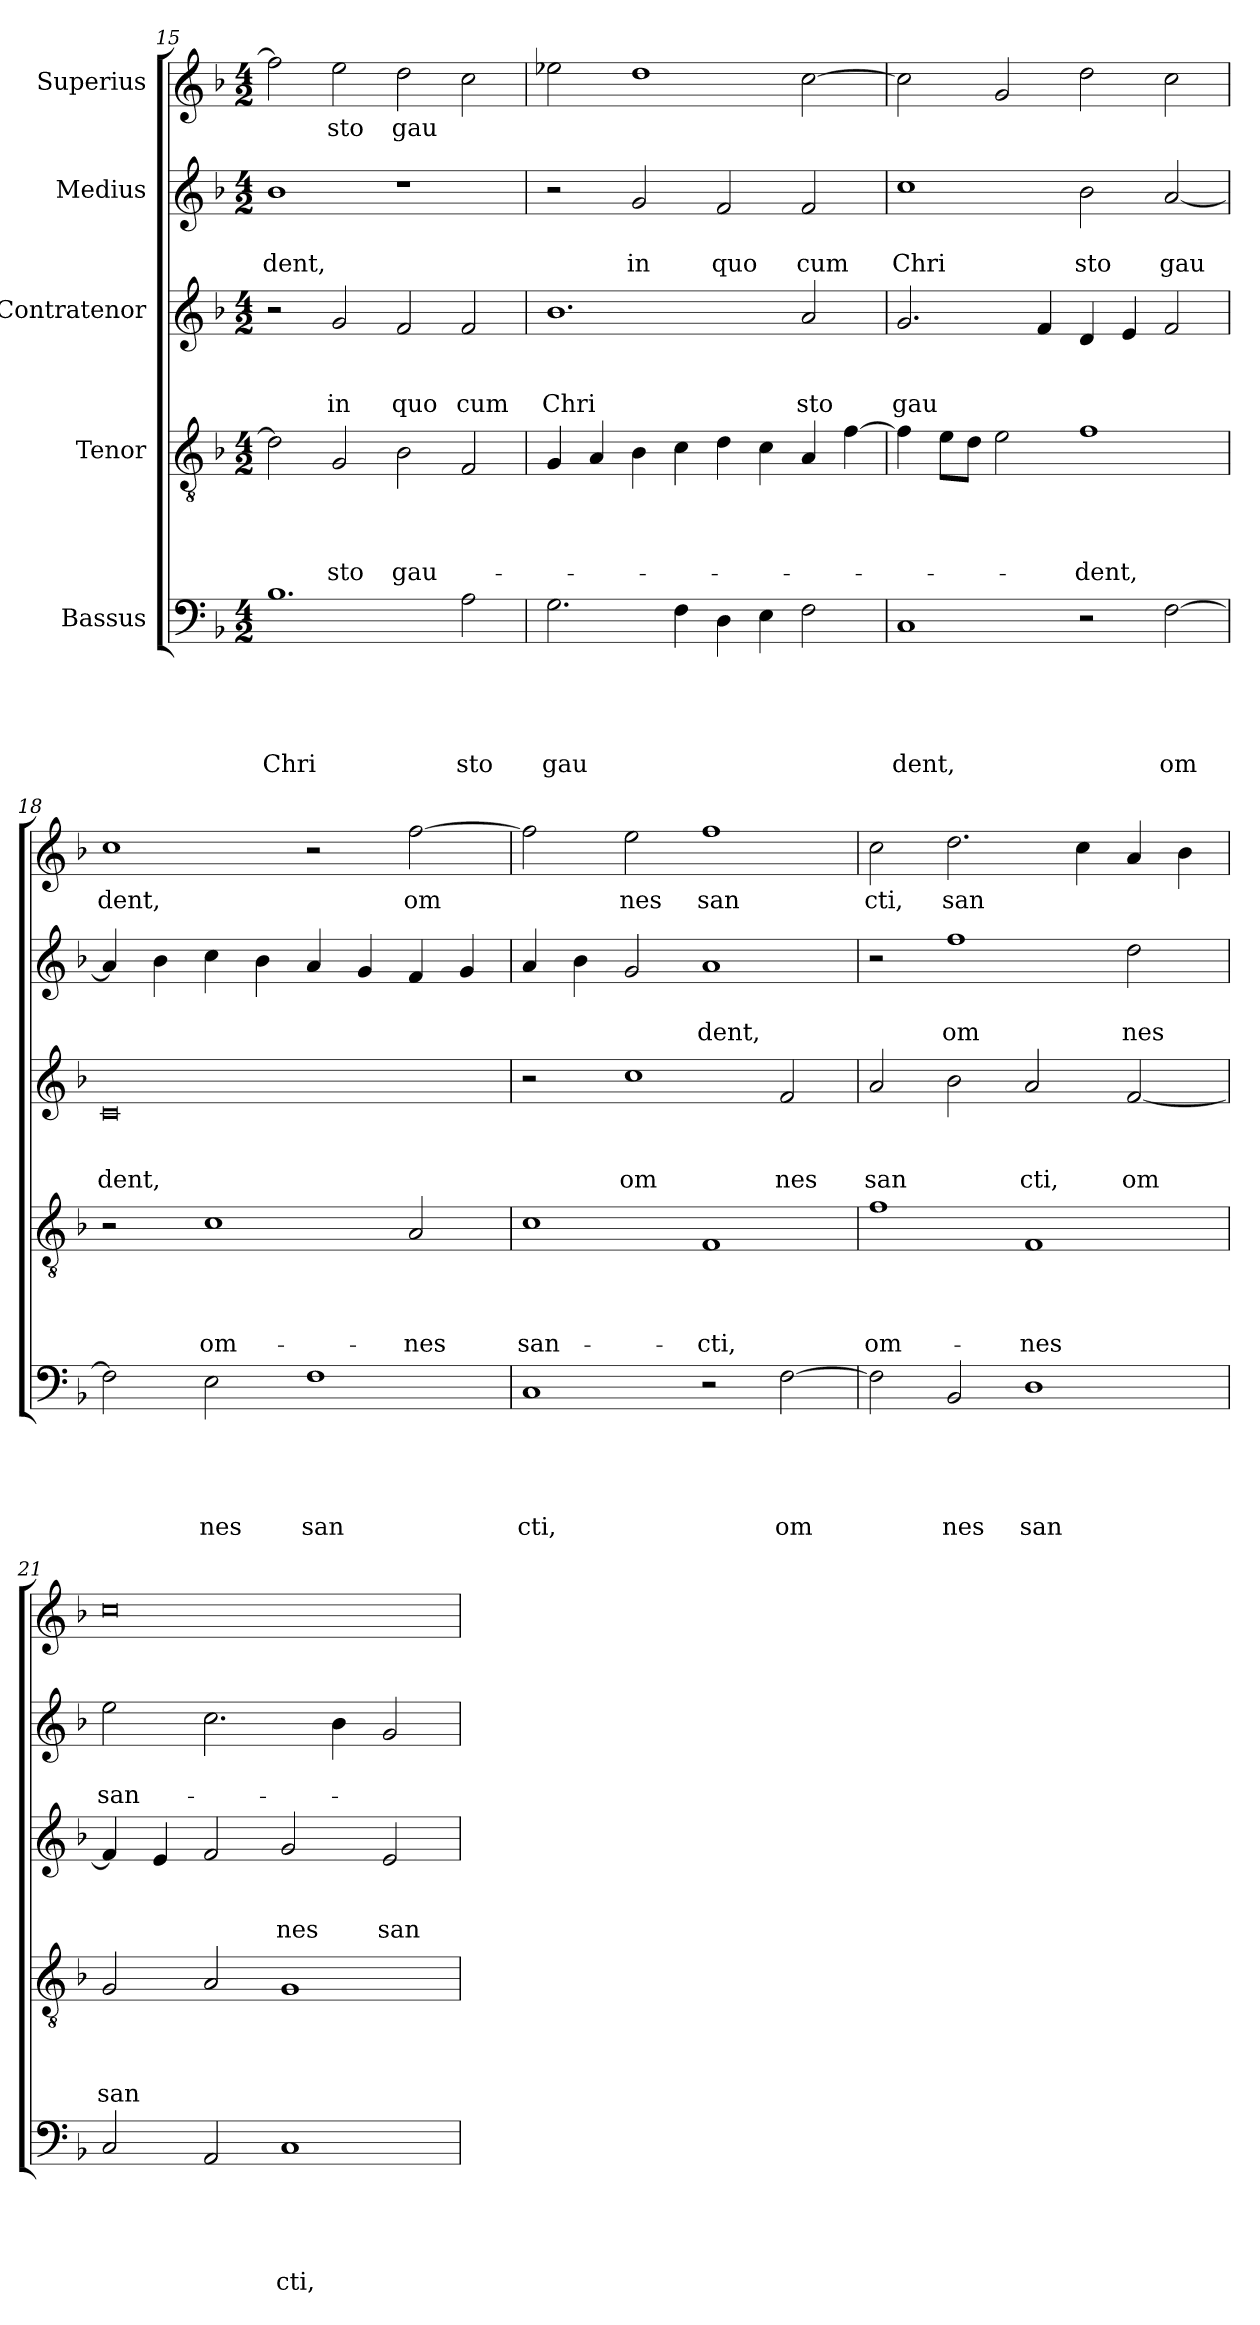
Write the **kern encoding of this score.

**kern	**text	**text	**text	**text	**text	**kern	**text	**text	**text	**text	**kern	**text	**text	**text	**kern	**text	**text	**kern	**text
*part5	*part5	*part5	*part5	*part5	*part5	*part4	*part4	*part4	*part4	*part4	*part3	*part3	*part3	*part3	*part2	*part2	*part2	*part1	*part1
*staff5	*staff5	*staff5	*staff5	*staff5	*staff5	*staff4	*staff4	*staff4	*staff4	*staff4	*staff3	*staff3	*staff3	*staff3	*staff2	*staff2	*staff2	*staff1	*staff1
*I"Bassus	*	*	*	*	*	*I"Tenor	*	*	*	*	*I"Contratenor	*	*	*	*I"Medius	*	*	*I"Superius	*
*clefF4	*	*	*	*	*	*clefGv2	*	*	*	*	*clefG2	*	*	*	*clefG2	*	*	*clefG2	*
*k[b-]	*	*	*	*	*	*k[b-]	*	*	*	*	*k[b-]	*	*	*	*k[b-]	*	*	*k[b-]	*
*F:	*	*	*	*	*	*F:	*	*	*	*	*F:	*	*	*	*F:	*	*	*F:	*
*M4/2	*	*	*	*	*	*M4/2	*	*	*	*	*M4/2	*	*	*	*M4/2	*	*	*M4/2	*
=15	=15	=15	=15	=15	=15	=15	=15	=15	=15	=15	=15	=15	=15	=15	=15	=15	=15	=15	=15
!	!	!	!	!	!LO:LY:b	!	!	!	!	!	!	!	!	!	!	!	!LO:LY:b	!	!
1.B-	.	.	.	.	Chri	2d\]	.	.	.	.	2r	.	.	.	1b-	.	dent,	2ff\]	.
!	!	!	!	!	!	!	!	!	!	!LO:LY:b	!	!	!	!LO:LY:b	!	!	!	!	!LO:LY:b
.	.	.	.	.	.	2G/	.	.	.	-sto	2g/	.	.	in	.	.	.	2ee\	sto
!	!	!	!	!	!	!	!	!	!	!LO:LY:b	!	!	!	!LO:LY:b	!	!	!	!	!LO:LY:b
.	.	.	.	.	.	2B-\	.	.	.	gau-	2f/	.	.	quo	1r	.	.	2dd\	gau
!	!	!	!	!	!LO:LY:b	!	!	!	!	!	!	!	!	!LO:LY:b	!	!	!	!	!
2A\	.	.	.	.	sto	2F/	.	.	.	.	2f/	.	.	cum	.	.	.	2cc\	.
=16	=16	=16	=16	=16	=16	=16	=16	=16	=16	=16	=16	=16	=16	=16	=16	=16	=16	=16	=16
!	!	!	!	!	!LO:LY:b	!	!	!	!	!	!	!	!	!LO:LY:b	!	!	!	!	!
2.G\	.	.	.	.	gau	4G/	.	.	.	.	1.b-	.	.	Chri	2r	.	.	2ee-X\	.
.	.	.	.	.	.	4A/	.	.	.	.	.	.	.	.	.	.	.	.	.
!	!	!	!	!	!	!	!	!	!	!	!	!	!	!	!	!	!LO:LY:b	!	!
.	.	.	.	.	.	4B-\	.	.	.	.	.	.	.	.	2g/	.	in	1dd	.
4F\	.	.	.	.	.	4c\	.	.	.	.	.	.	.	.	.	.	.	.	.
!	!	!	!	!	!	!	!	!	!	!	!	!	!	!	!	!	!LO:LY:b	!	!
4D\	.	.	.	.	.	4d\	.	.	.	.	.	.	.	.	2f/	.	quo	.	.
4E\	.	.	.	.	.	4c\	.	.	.	.	.	.	.	.	.	.	.	.	.
!	!	!	!	!	!	!	!	!	!	!	!	!	!	!LO:LY:b	!	!	!LO:LY:b	!	!
2F\	.	.	.	.	.	4A/	.	.	.	.	2a/	.	.	sto	2f/	.	cum	[>2cc\	.
.	.	.	.	.	.	[>4f\	.	.	.	.	.	.	.	.	.	.	.	.	.
=17	=17	=17	=17	=17	=17	=17	=17	=17	=17	=17	=17	=17	=17	=17	=17	=17	=17	=17	=17
!	!	!	!	!	!LO:LY:b	!	!	!	!	!	!	!	!	!LO:LY:b	!	!	!LO:LY:b	!	!
1C	.	.	.	.	dent,	4f\]	.	.	.	.	2.g/	.	.	gau	1cc	.	Chri	2cc\]	.
.	.	.	.	.	.	8e\L	.	.	.	.	.	.	.	.	.	.	.	.	.
.	.	.	.	.	.	8d\J	.	.	.	.	.	.	.	.	.	.	.	.	.
.	.	.	.	.	.	2e\	.	.	.	.	.	.	.	.	.	.	.	2g/	.
.	.	.	.	.	.	.	.	.	.	.	4f/	.	.	.	.	.	.	.	.
!	!	!	!	!	!	!	!	!	!	!LO:LY:b	!	!	!	!	!	!	!LO:LY:b	!	!
2r	.	.	.	.	.	1f	.	.	.	-dent,	4d/	.	.	.	2b-\	.	sto	2dd\	.
.	.	.	.	.	.	.	.	.	.	.	4e/	.	.	.	.	.	.	.	.
!	!	!	!	!	!LO:LY:b	!	!	!	!	!	!	!	!	!	!	!	!LO:LY:b	!	!
[>2F\	.	.	.	.	om	.	.	.	.	.	2f/	.	.	.	[<2a/	.	gau	2cc\	.
=18	=18	=18	=18	=18	=18	=18	=18	=18	=18	=18	=18	=18	=18	=18	=18	=18	=18	=18	=18
!	!	!	!	!	!	!	!	!	!	!	!	!	!	!LO:LY:b	!	!	!	!	!LO:LY:b
2F\]	.	.	.	.	.	2r	.	.	.	.	0c	.	.	dent,	4a/]	.	.	1cc	dent,
.	.	.	.	.	.	.	.	.	.	.	.	.	.	.	4b-\	.	.	.	.
!	!	!	!	!	!LO:LY:b	!	!	!	!	!LO:LY:b	!	!	!	!	!	!	!	!	!
2E\	.	.	.	.	nes	1c	.	.	.	om-	.	.	.	.	4cc\	.	.	.	.
.	.	.	.	.	.	.	.	.	.	.	.	.	.	.	4b-\	.	.	.	.
!	!	!	!	!	!LO:LY:b	!	!	!	!	!	!	!	!	!	!	!	!	!	!
1F	.	.	.	.	san	.	.	.	.	.	.	.	.	.	4a/	.	.	2r	.
.	.	.	.	.	.	.	.	.	.	.	.	.	.	.	4g/	.	.	.	.
!	!	!	!	!	!	!	!	!	!	!LO:LY:b	!	!	!	!	!	!	!	!	!LO:LY:b
.	.	.	.	.	.	2A/	.	.	.	-nes	.	.	.	.	4f/	.	.	[>2ff\	om
.	.	.	.	.	.	.	.	.	.	.	.	.	.	.	4g/	.	.	.	.
=19	=19	=19	=19	=19	=19	=19	=19	=19	=19	=19	=19	=19	=19	=19	=19	=19	=19	=19	=19
!	!	!	!	!	!LO:LY:b	!	!	!	!	!LO:LY:b	!	!	!	!	!	!	!	!	!
1C	.	.	.	.	cti,	1c	.	.	.	san-	2r	.	.	.	4a/	.	.	2ff\]	.
.	.	.	.	.	.	.	.	.	.	.	.	.	.	.	4b-\	.	.	.	.
!	!	!	!	!	!	!	!	!	!	!	!	!	!	!LO:LY:b	!	!	!	!	!LO:LY:b
.	.	.	.	.	.	.	.	.	.	.	1cc	.	.	om	2g/	.	.	2ee\	nes
!	!	!	!	!	!	!	!	!	!	!LO:LY:b	!	!	!	!	!	!	!LO:LY:b	!	!LO:LY:b
2r	.	.	.	.	.	1F	.	.	.	-cti,	.	.	.	.	1a	.	dent,	1ff	san
!	!	!	!	!	!LO:LY:b	!	!	!	!	!	!	!	!	!LO:LY:b	!	!	!	!	!
[>2F\	.	.	.	.	om	.	.	.	.	.	2f/	.	.	nes	.	.	.	.	.
=20	=20	=20	=20	=20	=20	=20	=20	=20	=20	=20	=20	=20	=20	=20	=20	=20	=20	=20	=20
!	!	!	!	!	!	!	!	!	!	!LO:LY:b	!	!	!	!LO:LY:b	!	!	!	!	!LO:LY:b
2F\]	.	.	.	.	.	1f	.	.	.	om-	2a/	.	.	san	2r	.	.	2cc\	cti,
!	!	!	!	!	!LO:LY:b	!	!	!	!	!	!	!	!	!	!	!	!LO:LY:b	!	!LO:LY:b
2BB-/	.	.	.	.	nes	.	.	.	.	.	2b-\	.	.	.	1ff	.	om	2.dd\	san
!	!	!	!	!	!LO:LY:b	!	!	!	!	!LO:LY:b	!	!	!	!LO:LY:b	!	!	!	!	!
1D	.	.	.	.	san	1F	.	.	.	-nes	2a/	.	.	cti,	.	.	.	.	.
.	.	.	.	.	.	.	.	.	.	.	.	.	.	.	.	.	.	4cc\	.
!	!	!	!	!	!	!	!	!	!	!	!	!	!	!LO:LY:b	!	!	!LO:LY:b	!	!
.	.	.	.	.	.	.	.	.	.	.	[>2f/	.	.	om	2dd\	.	nes	4a/	.
.	.	.	.	.	.	.	.	.	.	.	.	.	.	.	.	.	.	4b-\	.
!!LO:PB:g=z
=21	=21	=21	=21	=21	=21	=21	=21	=21	=21	=21	=21	=21	=21	=21	=21	=21	=21	=21	=21
!	!	!	!	!	!	!	!	!	!	!LO:LY:b	!	!	!	!	!	!	!LO:LY:b	!	!
2C/	.	.	.	.	.	2G/	.	.	.	san	4f/]	.	.	.	2ee\	.	san-	0cc	.
.	.	.	.	.	.	.	.	.	.	.	4e/	.	.	.	.	.	.	.	.
2AA/	.	.	.	.	.	2A/	.	.	.	.	2f/	.	.	.	2.cc\	.	.	.	.
!	!	!	!	!	!LO:LY:b	!	!	!	!	!	!	!	!	!LO:LY:b	!	!	!	!	!
1C	.	.	.	.	cti,	1G	.	.	.	.	2g/	.	.	nes	.	.	.	.	.
.	.	.	.	.	.	.	.	.	.	.	.	.	.	.	4b-\	.	.	.	.
!	!	!	!	!	!	!	!	!	!	!	!	!	!	!LO:LY:b	!	!	!	!	!
.	.	.	.	.	.	.	.	.	.	.	2e/	.	.	san	2g/	.	.	.	.
=	=	=	=	=	=	=	=	=	=	=	=	=	=	=	=	=	=	=	=
*-	*-	*-	*-	*-	*-	*-	*-	*-	*-	*-	*-	*-	*-	*-	*-	*-	*-	*-	*-
